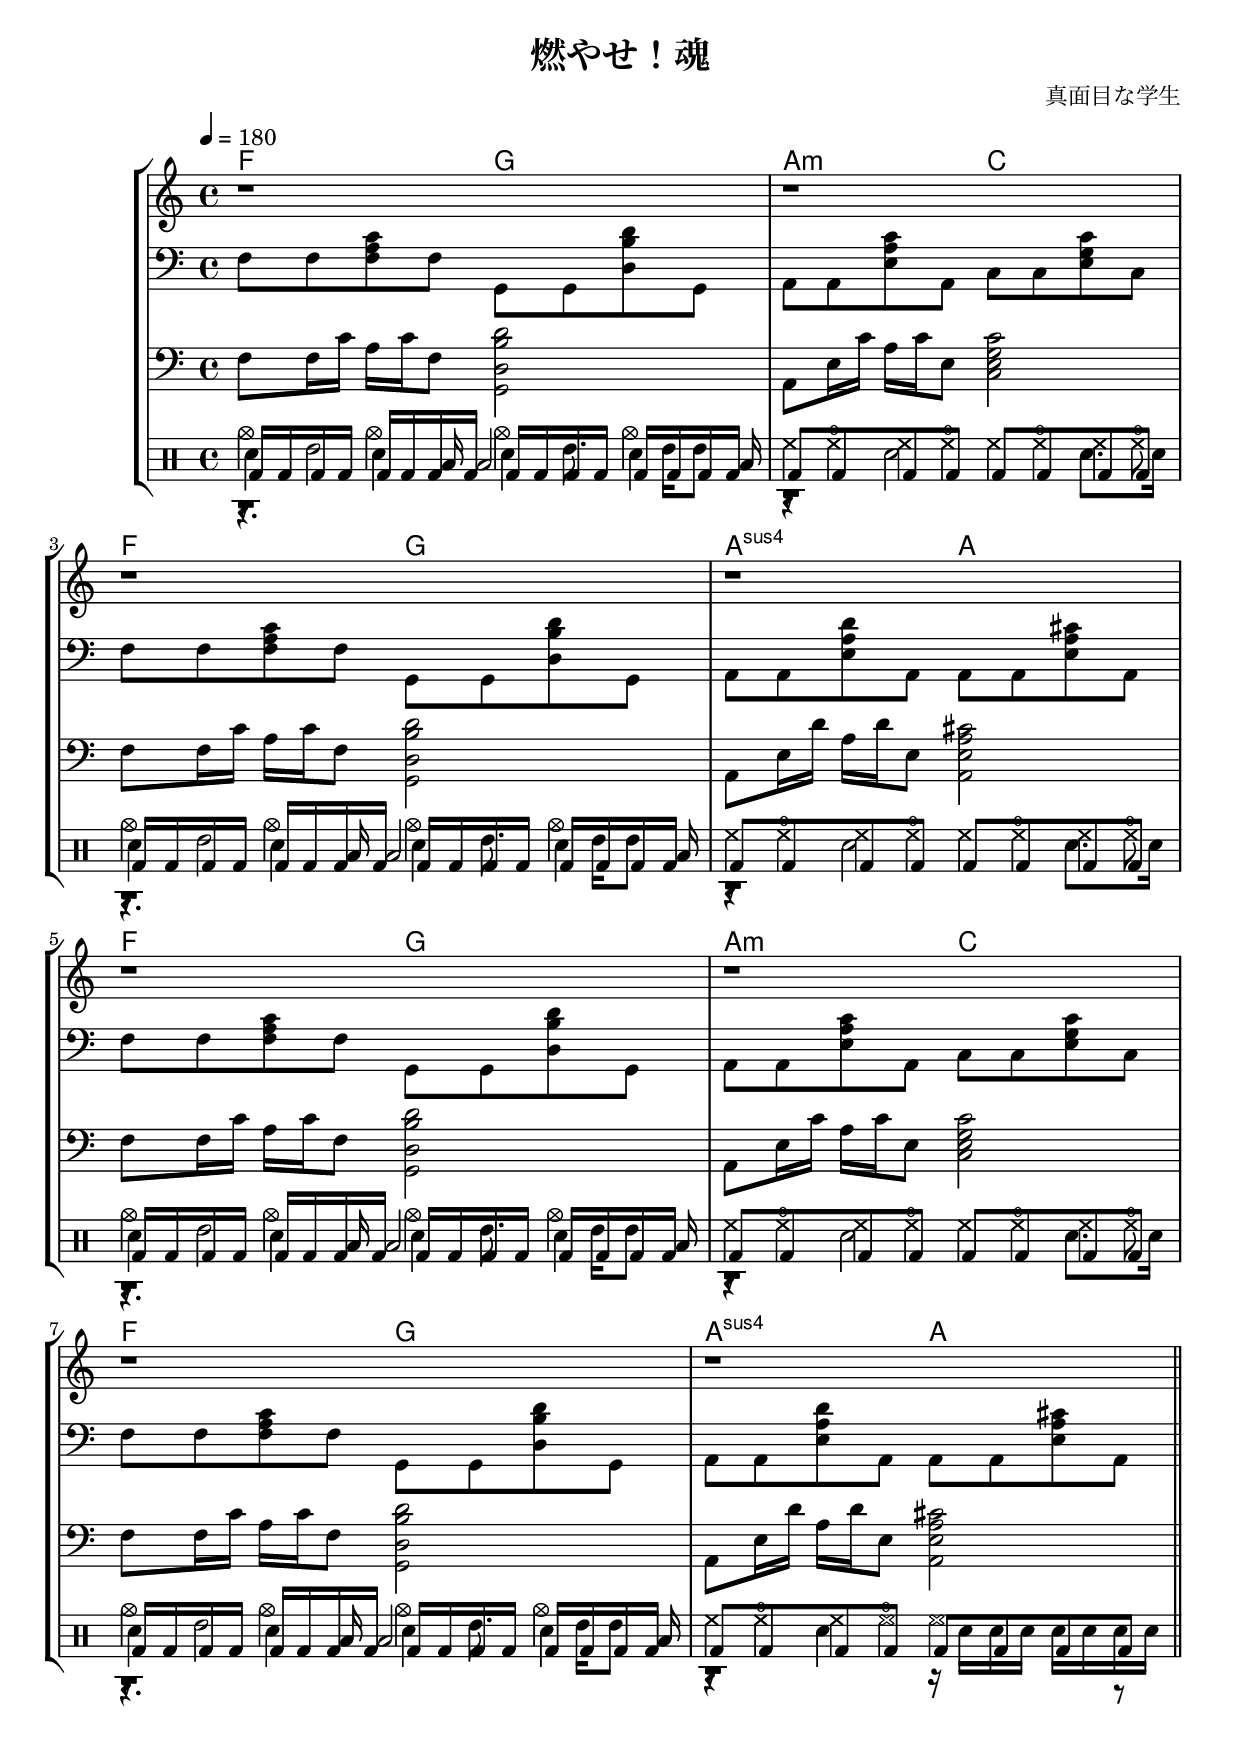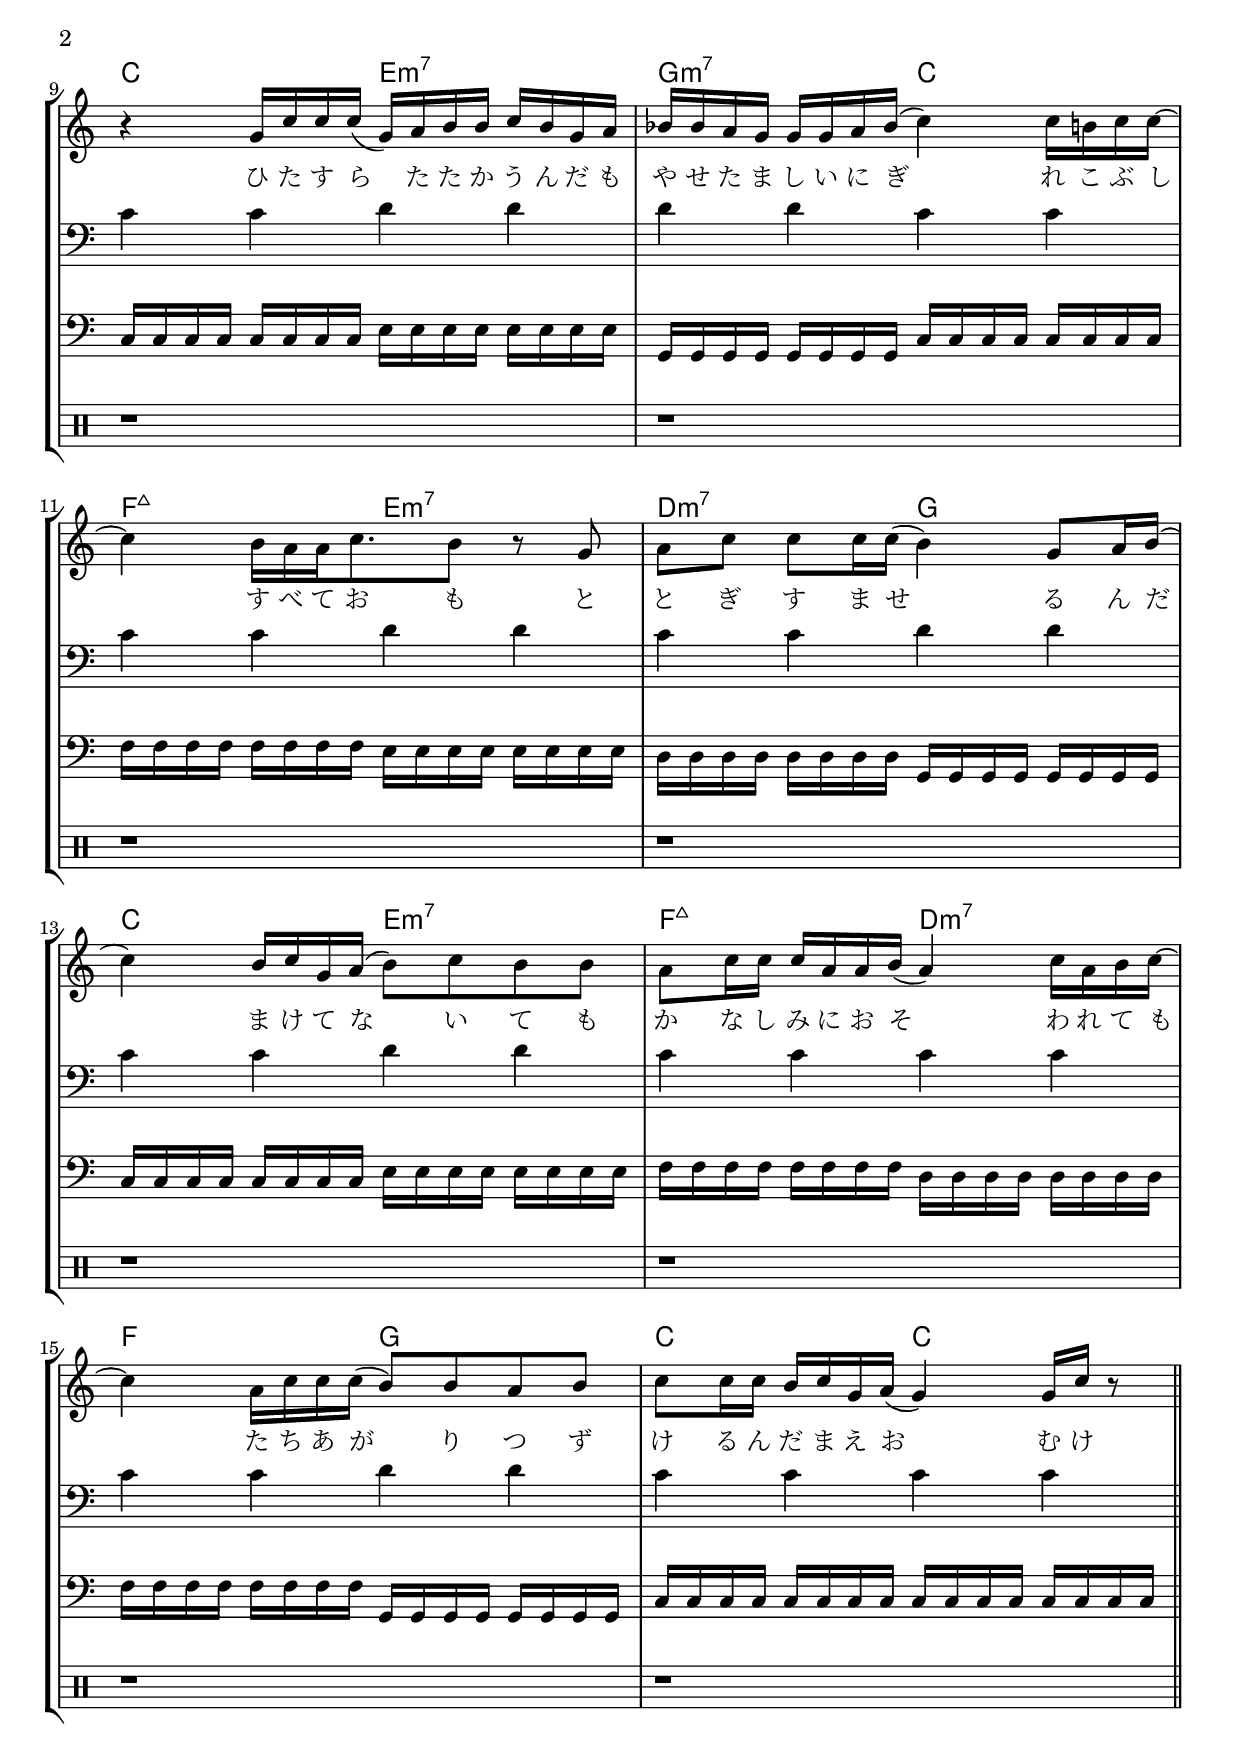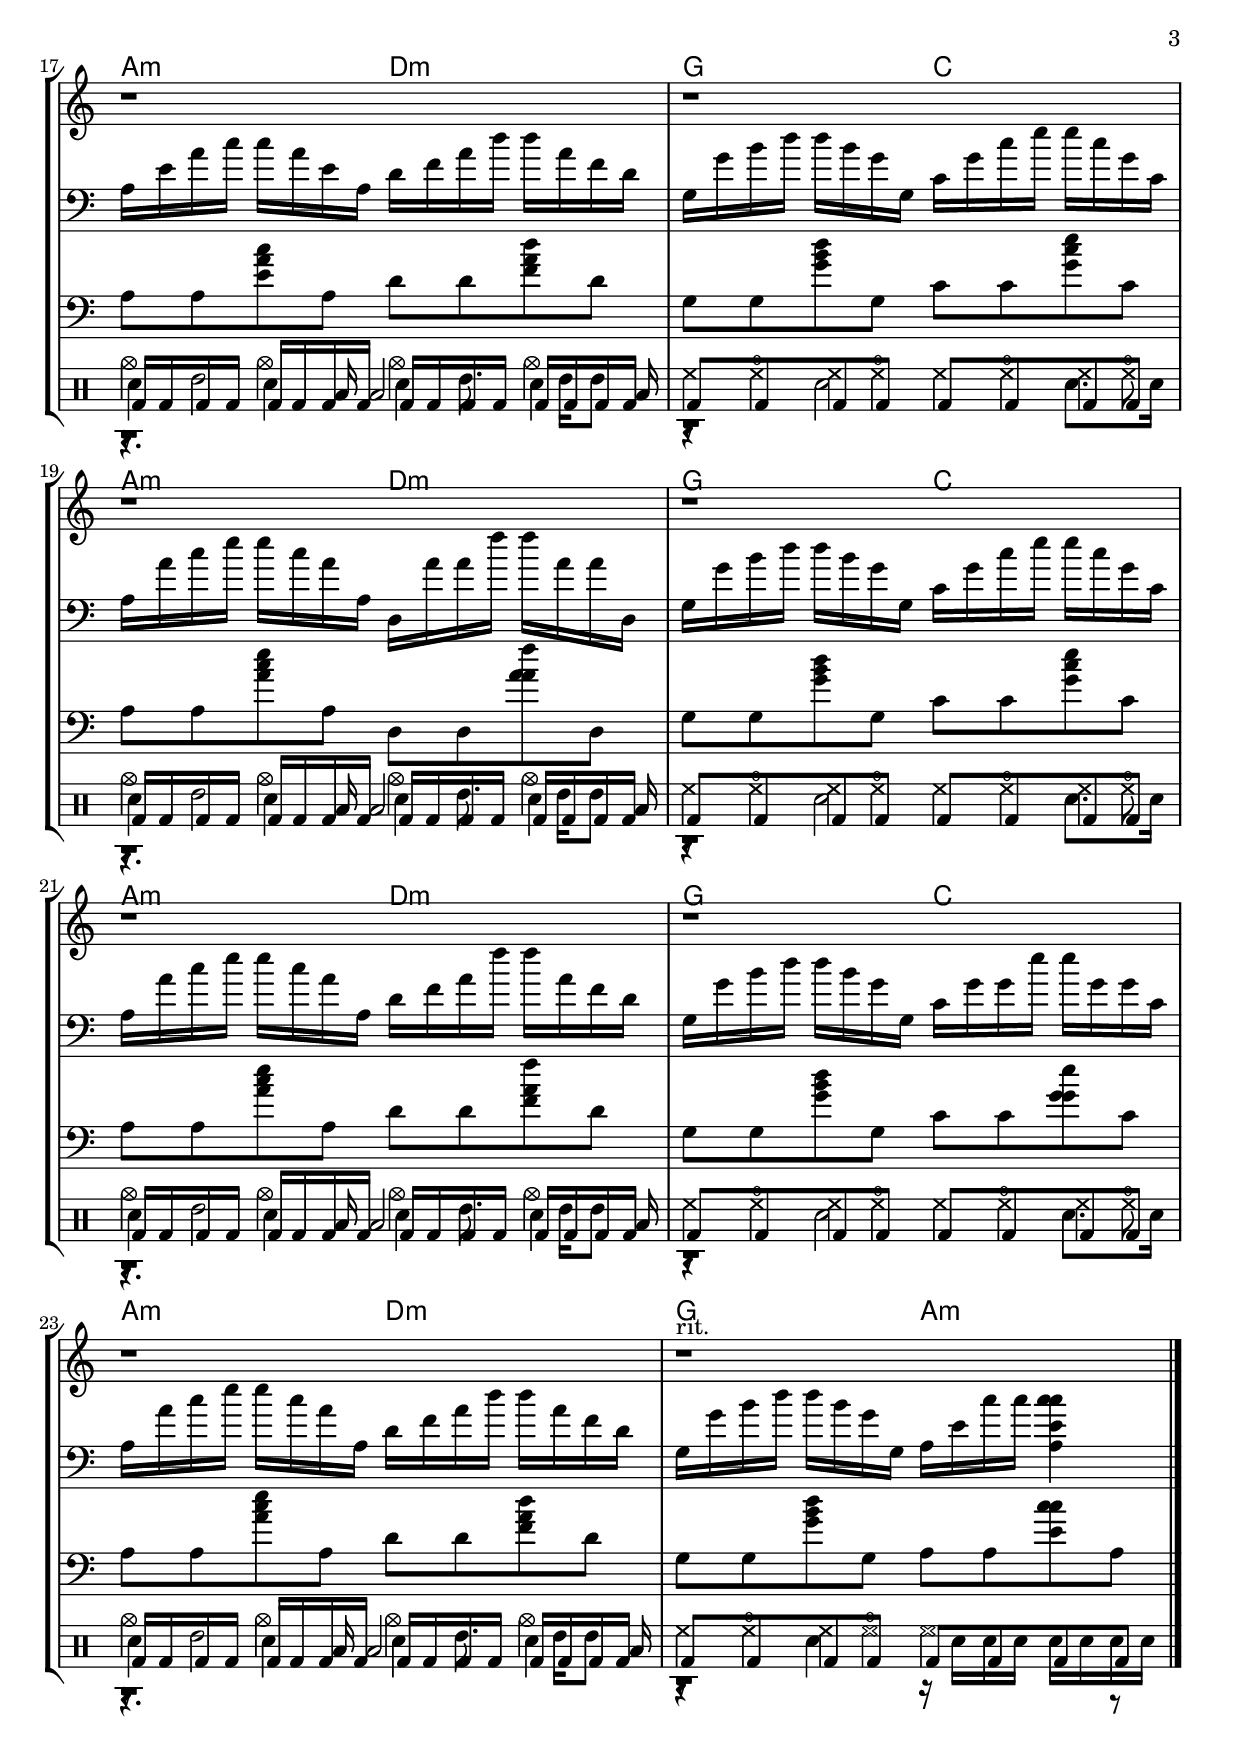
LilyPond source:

\version "2.12.1"

\header {
	title = \markup {燃やせ！魂}
	composer = \markup \center-column {真面目な学生}
}

harmony = \chordmode {
	f2 g a:m c f g a:sus4 a f g a:m c f g a:sus4 a 

	c e:min7 g:min7 c f:maj7 e:min7 d:min7 g c e:min7 f:maj7 d:min7 f g c c 

	a:m d:m g c a:m d:m g c a:m d:m g c a:m d:m g a:m 
}

melody = {
	\key c \major
	\tempo 4 = 180
	r1 | r1 | r1 | r1 | r1 | r1 | r1 | r1   
	\set Staff.midiInstrument = #"mmi0.48"
	r4 g'16  c''16  c''16  c''16  (g'16)  a'16  b'16  b'16  c''16  b'16  g'16  a'16 
	bes'16  bes'16  a'16  g'16  g'16  g'16  a'16  bes'16  (c''4)  c''16  b'16  c''16  c''16~ 
	c''4  b'16  a'16  a'16  c''8.  b'8  r8  g'8 
	a'8  c''8  c''8  c''16  c''16  (b'4)  g'8  a'16  b'16 
	(c''4)  b'16  c''16  g'16  a'16  (b'8)  c''8  b'8  b'8 
	a'8  c''16  c''16  c''16  a'16  a'16  b'16  (a'4)  c''16  a'16  b'16  c''16~ 
	c''4  a'16  c''16  c''16  c''16  (b'8)  b'8  a'8  b'8 
	c''8  c''16  c''16  b'16  c''16  g'16  a'16  (g'4)  g'16  c''16  	r8 	r1 | r1 | r1 | r1 | r1 | r1 | r1 | r1^"rit." \bar "|."
}

words = \lyricmode {
	
	ひ  た  す  ら  た  た  か  う  ん  だ  も  や  せ  た  ま  し  い  に  ぎ  れ  こ  ぶ  し  す  べ  て  お  も  と  と  ぎ  す  ま  せ  る  ん  だ  ま  け  て  な  い  て  も  か  な  し  み  に  お  そ  わ  れ  て  も  た  ち  あ  が  り  つ  ず  け  る  ん  だ  ま  え  お  む  け  
	
}

tempochange = {
	\tempo 4 = 180
	r1 | r1 | r1 | r1 | r1 | r1 | r1 | r1 \bar "||"
	\tempo 4 = 180
	r1 | r1 | r1 | r1 | r1 | r1 | r1 | r1 \bar "||"
	\tempo 4 = 180
	r1 | r1 | r1 | r1 | r1 | r1 | r1 | \tempo 4 = 135 r2 \tempo 4 = 120 r2 \bar "|."
}

mainacc = {
	\clef bass
	\set Staff.midiInstrument = #"Orchestra Hit"
	\key c \major
	\tempo 4 = 180
	f8 f8 <f a c'>8 f8
	g,8 g,8 <d b d'>8 g,8
	a,8 a,8 <e a c'>8 a,8
	c8 c8 <e g c'>8 c8
	f8 f8 <f a c'>8 f8
	g,8 g,8 <d b d'>8 g,8
	a,8 a,8 <e a d'>8 a,8
	a,8 a,8 <e a cis'>8 a,8
	f8 f8 <f a c'>8 f8
	g,8 g,8 <d b d'>8 g,8
	a,8 a,8 <e a c'>8 a,8
	c8 c8 <e g c'>8 c8
	f8 f8 <f a c'>8 f8
	g,8 g,8 <d b d'>8 g,8
	a,8 a,8 <e a d'>8 a,8
	a,8 a,8 <e a cis'>8 a,8
	\bar "||"

	\set Staff.midiInstrument = #"Overdriven Guitar"
	c'4 c'4
	d'4 d'4
	d'4 d'4
	c'4 c'4
	c'4 c'4
	d'4 d'4
	c'4 c'4
	d'4 d'4
	c'4 c'4
	d'4 d'4
	c'4 c'4
	c'4 c'4
	c'4 c'4
	d'4 d'4
	c'4 c'4
	c'4 c'4
	\bar "||"

	\set Staff.midiInstrument = #"Orchestra Hit"
	a16 e' a' c'' c'' a' e' a
	d'16 f' a' d'' d'' a' f' d'
	g16 g' b' d'' d'' b' g' g
	c'16 g' c'' e'' e'' c'' g' c'
	a16 a' c'' e'' e'' c'' a' a
	d16 a' a' f'' f'' a' a' d
	g16 g' b' d'' d'' b' g' g
	c'16 g' c'' e'' e'' c'' g' c'
	a16 a' c'' e'' e'' c'' a' a
	d'16 f' a' f'' f'' a' f' d'
	g16 g' b' d'' d'' b' g' g
	c'16 g' g' e'' e'' g' g' c'
	a16 a' c'' e'' e'' c'' a' a
	d'16 f' a' d'' d'' a' f' d'
	g16 g' b' d'' d'' b' g' g
	a16 e' c'' c'' <a e' c'' c''>4
	\bar "|."
}

subacc = {
	\clef bass
	\set Staff.midiInstrument = #"Orchestra Hit"
	\key c \major
	\tempo 4 = 180
	f8 f16 c' a c' f8
	<g, d b d'>2
	a,8 e16 c' a c' e8
	<c e g c'>2
	f8 f16 c' a c' f8
	<g, d b d'>2
	a,8 e16 d' a d' e8
	<a, e a cis'>2
	f8 f16 c' a c' f8
	<g, d b d'>2
	a,8 e16 c' a c' e8
	<c e g c'>2
	f8 f16 c' a c' f8
	<g, d b d'>2
	a,8 e16 d' a d' e8
	<a, e a cis'>2
	\bar "||"

	\set Staff.midiInstrument = #"Orchestra Hit"
	c16 c16 c16 c16 c16 c16 c16 c16
	e16 e16 e16 e16 e16 e16 e16 e16
	g,16 g,16 g,16 g,16 g,16 g,16 g,16 g,16
	c16 c16 c16 c16 c16 c16 c16 c16
	f16 f16 f16 f16 f16 f16 f16 f16
	e16 e16 e16 e16 e16 e16 e16 e16
	d16 d16 d16 d16 d16 d16 d16 d16
	g,16 g,16 g,16 g,16 g,16 g,16 g,16 g,16
	c16 c16 c16 c16 c16 c16 c16 c16
	e16 e16 e16 e16 e16 e16 e16 e16
	f16 f16 f16 f16 f16 f16 f16 f16
	d16 d16 d16 d16 d16 d16 d16 d16
	f16 f16 f16 f16 f16 f16 f16 f16
	g,16 g,16 g,16 g,16 g,16 g,16 g,16 g,16
	c16 c16 c16 c16 c16 c16 c16 c16
	c16 c16 c16 c16 c16 c16 c16 c16
	\bar "||"

	\set Staff.midiInstrument = #"Orchestra Hit"
	a8 a8 <e' a' c''>8 a8
	d'8 d'8 <f' a' d''>8 d'8
	g8 g8 <g' b' d''>8 g8
	c'8 c'8 <g' c'' e''>8 c'8
	a8 a8 <a' c'' e''>8 a8
	d8 d8 <a' a' f''>8 d8
	g8 g8 <g' b' d''>8 g8
	c'8 c'8 <g' c'' e''>8 c'8
	a8 a8 <a' c'' e''>8 a8
	d'8 d'8 <f' a' f''>8 d'8
	g8 g8 <g' b' d''>8 g8
	c'8 c'8 <g' g' e''>8 c'8
	a8 a8 <a' c'' e''>8 a8
	d'8 d'8 <f' a' d''>8 d'8
	g8 g8 <g' b' d''>8 g8
	a8 a8 <e' c'' c''>8 a8
	\bar "|."
}

percA = {
	\drummode {
	r1  |hh4 hh4 hh4 hh4  |r1  |hh4 hh4 hh4 hh4  |r1  |hh4 hh4 hh4 hh4  |r1  |hh4 hh4 hh2  \bar "||"
	r1 |r1 |r1 |r1 |r1 |r1 |r1 |r1 \bar "||"
	r1  |hh4 hh4 hh4 hh4  |r1  |hh4 hh4 hh4 hh4  |r1  |hh4 hh4 hh4 hh4  |r1  |hh4 hh4 hh2  \bar "|."
	}
}

percB = {
	\drummode {
	sn4 sn4 sn4 sn4  |r4 sn2 sn8. sn16  |sn4 sn4 sn4 sn4  |r4 sn2 sn8. sn16  |sn4 sn4 sn4 sn4  |r4 sn2 sn8. sn16  |sn4 sn4 sn4 sn4  |r4 sn4 r16 sn16 sn16 sn16 sn16 sn16 sn16 sn16  \bar "||"
	r1 |r1 |r1 |r1 |r1 |r1 |r1 |r1 \bar "||"
	sn4 sn4 sn4 sn4  |r4 sn2 sn8. sn16  |sn4 sn4 sn4 sn4  |r4 sn2 sn8. sn16  |sn4 sn4 sn4 sn4  |r4 sn2 sn8. sn16  |sn4 sn4 sn4 sn4  |r4 sn4 r16 sn16 sn16 sn16 sn16 sn16 sn16 sn16  \bar "|."
	}
}

percC = {
	\drummode {
	bd16 bd16 bd16 bd16 bd16 bd16 bd16 bd16 bd16 bd16 bd16 bd16 bd16 bd16 bd16 bd16  |bd8 bd8 bd8 bd8 bd8 bd8 bd8 bd8  |bd16 bd16 bd16 bd16 bd16 bd16 bd16 bd16 bd16 bd16 bd16 bd16 bd16 bd16 bd16 bd16  |bd8 bd8 bd8 bd8 bd8 bd8 bd8 bd8  |bd16 bd16 bd16 bd16 bd16 bd16 bd16 bd16 bd16 bd16 bd16 bd16 bd16 bd16 bd16 bd16  |bd8 bd8 bd8 bd8 bd8 bd8 bd8 bd8  |bd16 bd16 bd16 bd16 bd16 bd16 bd16 bd16 bd16 bd16 bd16 bd16 bd16 bd16 bd16 bd16  |bd8 bd8 bd8 bd8 bd8 bd8 bd8 bd8  \bar "||"
	r1 |r1 |r1 |r1 |r1 |r1 |r1 |r1 \bar "||"
	bd16 bd16 bd16 bd16 bd16 bd16 bd16 bd16 bd16 bd16 bd16 bd16 bd16 bd16 bd16 bd16  |bd8 bd8 bd8 bd8 bd8 bd8 bd8 bd8  |bd16 bd16 bd16 bd16 bd16 bd16 bd16 bd16 bd16 bd16 bd16 bd16 bd16 bd16 bd16 bd16  |bd8 bd8 bd8 bd8 bd8 bd8 bd8 bd8  |bd16 bd16 bd16 bd16 bd16 bd16 bd16 bd16 bd16 bd16 bd16 bd16 bd16 bd16 bd16 bd16  |bd8 bd8 bd8 bd8 bd8 bd8 bd8 bd8  |bd16 bd16 bd16 bd16 bd16 bd16 bd16 bd16 bd16 bd16 bd16 bd16 bd16 bd16 bd16 bd16  |bd8 bd8 bd8 bd8 bd8 bd8 bd8 bd8  \bar "|."
	}
}

percD = {
	\drummode {
	r1  |r8 hho4 hho4 hho4 hho8  |r1  |r8 hho4 hho4 hho4 hho8  |r1  |r8 hho4 hho4 hho4 hho8  |r1  |r8 hho4 hho2 r8  \bar "||"
	r1 |r1 |r1 |r1 |r1 |r1 |r1 |r1 \bar "||"
	r1  |r8 hho4 hho4 hho4 hho8  |r1  |r8 hho4 hho4 hho4 hho8  |r1  |r8 hho4 hho4 hho4 hho8  |r1  |r8 hho4 hho2 r8  \bar "|."
	}
}

percE = {
	\drummode {
	cymc4 cymc4 cymc4 cymc4  |r1 |cymc4 cymc4 cymc4 cymc4  |r1 |cymc4 cymc4 cymc4 cymc4  |r1 |cymc4 cymc4 cymc4 cymc4  |r1 \bar "||"
	r1 |r1 |r1 |r1 |r1 |r1 |r1 |r1 \bar "||"
	cymc4 cymc4 cymc4 cymc4  |r1 |cymc4 cymc4 cymc4 cymc4  |r1 |cymc4 cymc4 cymc4 cymc4  |r1 |cymc4 cymc4 cymc4 cymc4  |r1 \bar "|."
	}
}

percF = {
	\drummode {
	r8 tommh2 tommh8. tommh16 tommh8  |r1 |r8 tommh2 tommh8. tommh16 tommh8  |r1 |r8 tommh2 tommh8. tommh16 tommh8  |r1 |r8 tommh2 tommh8. tommh16 tommh8  |r1 \bar "||"
	r1 | r1 | r1 | r1 | r1 | r1 | r1 | r1 \bar "||"
	r8 tommh2 tommh8. tommh16 tommh8  |r1 |r8 tommh2 tommh8. tommh16 tommh8  |r1 |r8 tommh2 tommh8. tommh16 tommh8  |r1 |r8 tommh2 tommh8. tommh16 tommh8  |r1 \bar "|."
	}
}

percG = {
	\drummode {
	r4. toml16 toml2 toml16  |r1 |r4. toml16 toml2 toml16  |r1 |r4. toml16 toml2 toml16  |r1 |r4. toml16 toml2 toml16  |r1 \bar "||"
	r1 | r1 | r1 | r1 | r1 | r1 | r1 | r1 \bar "||"
	r4. toml16 toml2 toml16  |r1 |r4. toml16 toml2 toml16  |r1 |r4. toml16 toml2 toml16  |r1 |r4. toml16 toml2 toml16  |r1 \bar "|."
	}
}

\score {
	<<
		\new StaffGroup <<
			\new ChordNames {\harmony}
			\new Voice = "melody" {\melody}
			\new Lyrics \lyricsto "melody" \words
			\new Staff = "mainacc" {\mainacc}
			\new Staff = "subacc" {\subacc}
			\new DrumStaff <<
				\new DrumVoice {\percA}
				\new DrumVoice {\percB}
				\new DrumVoice {\percC}
				\new DrumVoice {\percD}
				\new DrumVoice {\percE}
				\new DrumVoice {\percF}
				\new DrumVoice {\percG}
			>>
		>>
	>>
	\layout { }
}
